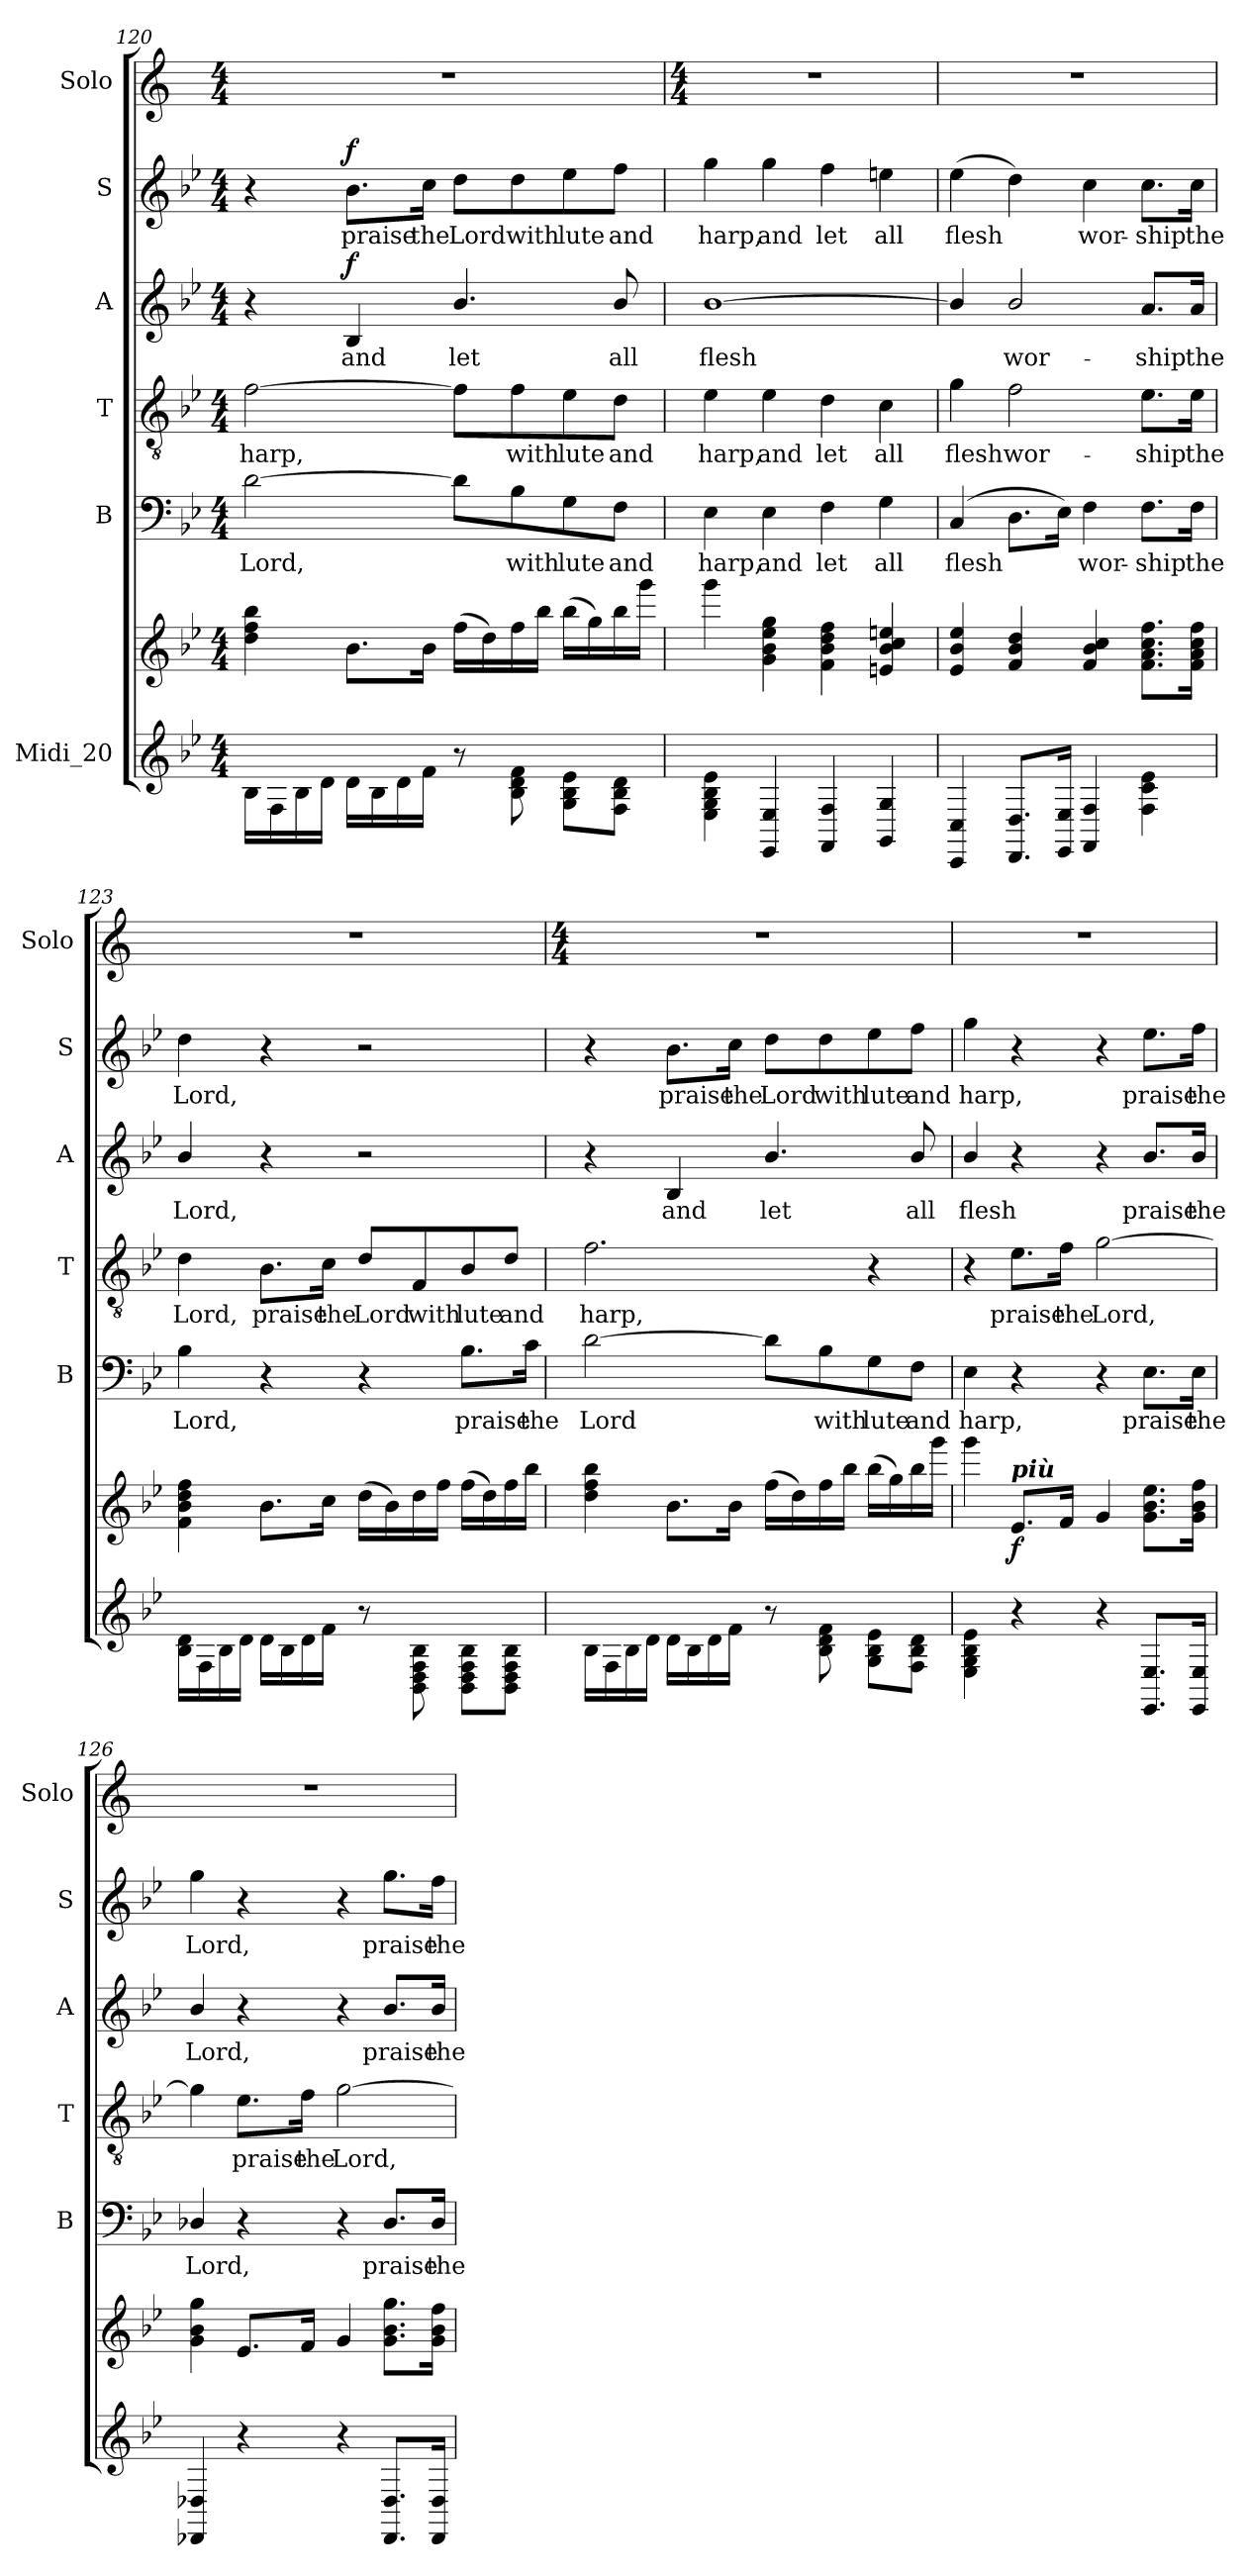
**kern	**kern	**dynam	**kern	**text	**kern	**text	**kern	**text	**dynam	**kern	**text	**dynam	**kern
*part6	*part6	*part6	*part5	*part5	*part4	*part4	*part3	*part3	*part3	*part2	*part2	*part2	*part1
*staff7	*staff6	*staff6/7	*staff5	*staff5	*staff4	*staff4	*staff3	*staff3	*staff3	*staff2	*staff2	*staff2	*staff1
*I"Midi_20	*	*	*I"B	*	*I"T	*	*I"A	*	*	*I"S	*	*	*I"Solo
*	*	*	*I'B	*	*I'T	*	*I'A	*	*	*I'S	*	*	*I'Solo
*clefG2	*clefG2	*	*clefF4	*	*clefGv2	*	*clefG2	*	*	*clefG2	*	*	*clefG2
*k[b-e-]	*k[b-e-]	*	*k[b-e-]	*	*k[b-e-]	*	*k[b-e-]	*	*	*k[b-e-]	*	*	*k[]
*M4/4	*M4/4	*	*M4/4	*	*M4/4	*	*M4/4	*	*	*M4/4	*	*	*M4/4
=120	=120	=120	=120	=120	=120	=120	=120	=120	=120	=120	=120	=120	=120
!	!	!	!	!LO:LY:b	!	!LO:LY:b	!	!	!	!	!	!	!
16B-\LL	4dd\ 4ff\ 4bb-\	.	[2d\	Lord,	[2f\	harp,	4r	.	.	4r	.	.	1r
16F\	.	.	.	.	.	.	.	.	.	.	.	.	.
16B-\	.	.	.	.	.	.	.	.	.	.	.	.	.
16d\JJ	.	.	.	.	.	.	.	.	.	.	.	.	.
!	!	!	!	!	!	!	!	!LO:LY:b	!LO:DY:b	!	!LO:LY:b	!LO:DY:b	!
16d\LL	8.b-\L	.	.	.	.	.	4B-/	and	f	8.b-\L	praise	f	.
16B-\	.	.	.	.	.	.	.	.	.	.	.	.	.
16d\	.	.	.	.	.	.	.	.	.	.	.	.	.
!	!	!	!	!	!	!	!	!	!	!	!LO:LY:b	!	!
16f\JJ	16b-\Jk	.	.	.	.	.	.	.	.	16cc\Jk	the	.	.
!	!	!	!	!	!	!	!	!LO:LY:b	!	!	!LO:LY:b	!	!
8r	(>16ff\LL	.	8d\L]	.	8f\L]	.	4.b-/	let	.	8dd\L	Lord	.	.
.	16dd\)	.	.	.	.	.	.	.	.	.	.	.	.
!	!	!	!	!LO:LY:b	!	!LO:LY:b	!	!	!	!	!LO:LY:b	!	!
8B-\ 8d\ 8f\	16ff\	.	8B-\	with	8f\	with	.	.	.	8dd\	with	.	.
.	16bb-\JJ	.	.	.	.	.	.	.	.	.	.	.	.
!	!	!	!	!LO:LY:b	!	!LO:LY:b	!	!	!	!	!LO:LY:b	!	!
8G\ 8B-\ 8e-\L	(>16bb-\LL	.	8G\	lute	8e-\	lute	.	.	.	8ee-\	lute	.	.
.	16gg\)	.	.	.	.	.	.	.	.	.	.	.	.
!	!	!	!	!LO:LY:b	!	!LO:LY:b	!	!LO:LY:b	!	!	!LO:LY:b	!	!
8F\ 8B-\ 8d\J	16bb-\	.	8F\J	and	8d\J	and	8b-/	all	.	8ff\J	and	.	.
.	16ggg\JJ	.	.	.	.	.	.	.	.	.	.	.	.
!!LO:PB:g=z
=121	=121	=121	=121	=121	=121	=121	=121	=121	=121	=121	=121	=121	=121
*	*	*	*	*	*	*	*	*	*	*	*	*	*M4/4
!	!	!	!	!LO:LY:b	!	!LO:LY:b	!	!LO:LY:b	!	!	!LO:LY:b	!	!
4E-\ 4G\ 4B-\ 4e-\	4ggg\	.	4E-\	harp,	4e-\	harp,	[1b-	flesh	.	4gg\	harp,	.	1r
!	!	!	!	!LO:LY:b	!	!LO:LY:b	!	!	!	!	!LO:LY:b	!	!
4EE-/ 4E-/	4g\ 4b-\ 4ee-\ 4gg\	.	4E-\	and	4e-\	and	.	.	.	4gg\	and	.	.
!	!	!	!	!LO:LY:b	!	!LO:LY:b	!	!	!	!	!LO:LY:b	!	!
4FF/ 4F/	4f\ 4b-\ 4dd\ 4ff\	.	4F\	let	4d\	let	.	.	.	4ff\	let	.	.
!	!	!	!	!LO:LY:b	!	!LO:LY:b	!	!	!	!	!LO:LY:b	!	!
4GG/ 4G/	4en/ 4b-/ 4cc/ 4een/	.	4G\	all	4c\	all	.	.	.	4een\	all	.	.
=122	=122	=122	=122	=122	=122	=122	=122	=122	=122	=122	=122	=122	=122
!	!	!	!	!LO:LY:b	!	!LO:LY:b	!	!	!	!	!LO:LY:b	!	!
4CC/ 4C/	4e-i/ 4b-/ 4ee-i/	.	(>4C/	flesh	4g\	flesh	4b-/]	.	.	(>4ee-i\	flesh	.	1r
!	!	!	!	!	!	!LO:LY:b	!	!LO:LY:b	!	!	!	!	!
8.DD/ 8.D/L	4f/ 4b-/ 4dd/	.	8.D\L	.	2f\	wor-	2b-/	wor-	.	4dd\)	.	.	.
16EE-/ 16E-/Jk	.	.	16E-\Jk)	.	.	.	.	.	.	.	.	.	.
!	!	!	!	!LO:LY:b	!	!	!	!	!	!	!LO:LY:b	!	!
4FF/ 4F/	4f/ 4b-/ 4cc/	.	4F\	wor-	.	.	.	.	.	4cc\	wor-	.	.
!	!	!	!	!LO:LY:b	!	!LO:LY:b	!	!LO:LY:b	!	!	!LO:LY:b	!	!
4F\ 4c\ 4e-\	8.f\ 8.a\ 8.cc\ 8.ff\L	.	8.F\L	-ship	8.e-\L	-ship	8.a/L	-ship	.	8.cc\L	-ship	.	.
!	!	!	!	!LO:LY:b	!	!LO:LY:b	!	!LO:LY:b	!	!	!LO:LY:b	!	!
.	16f\ 16a\ 16cc\ 16ff\Jk	.	16F\Jk	the	16e-\Jk	the	16a/Jk	the	.	16cc\Jk	the	.	.
=123	=123	=123	=123	=123	=123	=123	=123	=123	=123	=123	=123	=123	=123
!	!	!	!	!LO:LY:b	!	!LO:LY:b	!	!LO:LY:b	!	!	!LO:LY:b	!	!
16B-\ 16d\LL	4f\ 4b-\ 4dd\ 4ff\	.	4B-\	Lord,	4d\	Lord,	4b-/	Lord,	.	4dd\	Lord,	.	1r
16F\	.	.	.	.	.	.	.	.	.	.	.	.	.
16B-\	.	.	.	.	.	.	.	.	.	.	.	.	.
16d\JJ	.	.	.	.	.	.	.	.	.	.	.	.	.
!	!	!	!	!	!	!LO:LY:b	!	!	!	!	!	!	!
16d\LL	8.b-\L	.	4r	.	8.B-\L	praise	4r	.	.	4r	.	.	.
16B-\	.	.	.	.	.	.	.	.	.	.	.	.	.
16d\	.	.	.	.	.	.	.	.	.	.	.	.	.
!	!	!	!	!	!	!LO:LY:b	!	!	!	!	!	!	!
16f\JJ	16cc\Jk	.	.	.	16c\Jk	the	.	.	.	.	.	.	.
!	!	!	!	!	!	!LO:LY:b	!	!	!	!	!	!	!
8r	(>16dd\LL	.	4r	.	8d/L	Lord	2r	.	.	2r	.	.	.
.	16b-\)	.	.	.	.	.	.	.	.	.	.	.	.
!	!	!	!	!	!	!LO:LY:b	!	!	!	!	!	!	!
8BB-\ 8D\ 8F\ 8B-\	16dd\	.	.	.	8F/	with	.	.	.	.	.	.	.
.	16ff\JJ	.	.	.	.	.	.	.	.	.	.	.	.
!	!	!	!	!LO:LY:b	!	!LO:LY:b	!	!	!	!	!	!	!
8BB-\ 8D\ 8F\ 8B-\L	(>16ff\LL	.	8.B-\L	praise	8B-/	lute	.	.	.	.	.	.	.
.	16dd\)	.	.	.	.	.	.	.	.	.	.	.	.
!	!	!	!	!	!	!LO:LY:b	!	!	!	!	!	!	!
8BB-\ 8D\ 8F\ 8B-\J	16ff\	.	.	.	8d/J	and	.	.	.	.	.	.	.
!	!	!	!	!LO:LY:b	!	!	!	!	!	!	!	!	!
.	16bb-\JJ	.	16c\Jk	the	.	.	.	.	.	.	.	.	.
!!LO:LB:g=z
=124	=124	=124	=124	=124	=124	=124	=124	=124	=124	=124	=124	=124	=124
*	*	*	*	*	*	*	*	*	*	*	*	*	*M4/4
!	!	!	!	!LO:LY:b	!	!LO:LY:b	!	!	!	!	!	!	!
16B-\LL	4dd\ 4ff\ 4bb-\	.	[2d\	Lord	2.f\	harp,	4r	.	.	4r	.	.	1r
16F\	.	.	.	.	.	.	.	.	.	.	.	.	.
16B-\	.	.	.	.	.	.	.	.	.	.	.	.	.
16d\JJ	.	.	.	.	.	.	.	.	.	.	.	.	.
!	!	!	!	!	!	!	!	!LO:LY:b	!	!	!LO:LY:b	!	!
16d\LL	8.b-\L	.	.	.	.	.	4B-/	and	.	8.b-\L	praise	.	.
16B-\	.	.	.	.	.	.	.	.	.	.	.	.	.
16d\	.	.	.	.	.	.	.	.	.	.	.	.	.
!	!	!	!	!	!	!	!	!	!	!	!LO:LY:b	!	!
16f\JJ	16b-\Jk	.	.	.	.	.	.	.	.	16cc\Jk	the	.	.
!	!	!	!	!	!	!	!	!LO:LY:b	!	!	!LO:LY:b	!	!
8r	(>16ff\LL	.	8d\L]	.	.	.	4.b-/	let	.	8dd\L	Lord	.	.
.	16dd\)	.	.	.	.	.	.	.	.	.	.	.	.
!	!	!	!	!LO:LY:b	!	!	!	!	!	!	!LO:LY:b	!	!
8B-\ 8d\ 8f\	16ff\	.	8B-\	with	.	.	.	.	.	8dd\	with	.	.
.	16bb-\JJ	.	.	.	.	.	.	.	.	.	.	.	.
!	!	!	!	!LO:LY:b	!	!	!	!	!	!	!LO:LY:b	!	!
8G\ 8B-\ 8e-\L	(>16bb-\LL	.	8G\	lute	4r	.	.	.	.	8ee-\	lute	.	.
.	16gg\)	.	.	.	.	.	.	.	.	.	.	.	.
!	!	!	!	!LO:LY:b	!	!	!	!LO:LY:b	!	!	!LO:LY:b	!	!
8F\ 8B-\ 8d\J	16bb-\	.	8F\J	and	.	.	8b-/	all	.	8ff\J	and	.	.
.	16ggg\JJ	.	.	.	.	.	.	.	.	.	.	.	.
=125	=125	=125	=125	=125	=125	=125	=125	=125	=125	=125	=125	=125	=125
!	!	!	!	!LO:LY:b	!	!	!	!LO:LY:b	!	!	!LO:LY:b	!	!
4E-\ 4G\ 4B-\ 4e-\	4ggg\	.	4E-\	harp,	4r	.	4b-/	flesh	.	4gg\	harp,	.	1r
!	!LO:TX:a:Bi:t=più	!	!	!	!	!	!	!	!	!	!	!	!
!	!	!LO:DY:b	!	!	!	!LO:LY:b	!	!	!	!	!	!	!
4r	8.e-/L	f	4r	.	8.e-\L	praise	4r	.	.	4r	.	.	.
!	!	!	!	!	!	!LO:LY:b	!	!	!	!	!	!	!
.	16f/Jk	.	.	.	16f\Jk	the	.	.	.	.	.	.	.
!	!	!	!	!	!	!LO:LY:b	!	!	!	!	!	!	!
4r	4g/	.	4r	.	[2g\	Lord,	4r	.	.	4r	.	.	.
!	!	!	!	!LO:LY:b	!	!	!	!LO:LY:b	!	!	!LO:LY:b	!	!
8.EE-/ 8.E-/L	8.g\ 8.b-\ 8.ee-\L	.	8.E-\L	praise	.	.	8.b-/L	praise	.	8.ee-\L	praise	.	.
!	!	!	!	!LO:LY:b	!	!	!	!LO:LY:b	!	!	!LO:LY:b	!	!
16EE-/ 16E-/Jk	16g\ 16b-\ 16ff\Jk	.	16E-\Jk	the	.	.	16b-/Jk	the	.	16ff\Jk	the	.	.
=126	=126	=126	=126	=126	=126	=126	=126	=126	=126	=126	=126	=126	=126
!	!	!	!	!LO:LY:b	!	!	!	!LO:LY:b	!	!	!LO:LY:b	!	!
4DD-X/ 4D-X/	4g\ 4b-\ 4gg\	.	4D-X/	Lord,	4g\]	.	4b-/	Lord,	.	4gg\	Lord,	.	1r
!	!	!	!	!	!	!LO:LY:b	!	!	!	!	!	!	!
4r	8.e-/L	.	4r	.	8.e-\L	praise	4r	.	.	4r	.	.	.
!	!	!	!	!	!	!LO:LY:b	!	!	!	!	!	!	!
.	16f/Jk	.	.	.	16f\Jk	the	.	.	.	.	.	.	.
!	!	!	!	!	!	!LO:LY:b	!	!	!	!	!	!	!
4r	4g/	.	4r	.	[2g\	Lord,	4r	.	.	4r	.	.	.
!	!	!	!	!LO:LY:b	!	!	!	!LO:LY:b	!	!	!LO:LY:b	!	!
8.DD-/ 8.D-/L	8.g\ 8.b-\ 8.gg\L	.	8.D-/L	praise	.	.	8.b-/L	praise	.	8.gg\L	praise	.	.
!	!	!	!	!LO:LY:b	!	!	!	!LO:LY:b	!	!	!LO:LY:b	!	!
16DD-/ 16D-/Jk	16g\ 16b-\ 16ff\Jk	.	16D-/Jk	the	.	.	16b-/Jk	the	.	16ff\Jk	the	.	.
=	=	=	=	=	=	=	=	=	=	=	=	=	=
*-	*-	*-	*-	*-	*-	*-	*-	*-	*-	*-	*-	*-	*-
